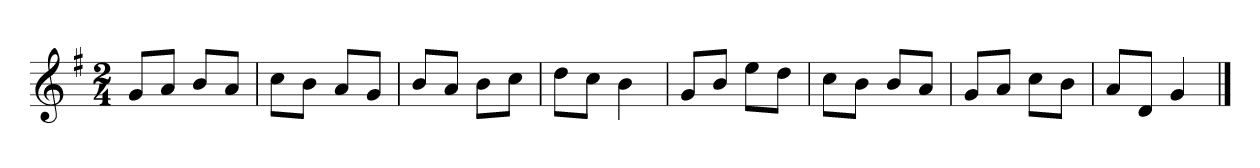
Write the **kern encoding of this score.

**kern
*part1
*staff1
*k[f#]
*M2/4
*MM120
=1
8gL
8aJ
8bL
8aJ
=2
8ccL
8bJ
8aL
8gJ
=3
8bL
8aJ
8bL
8ccJ
=4
8ddL
8ccJ
4b
=5
8gL
8bJ
8eeL
8ddJ
=6
8ccL
8bJ
8bL
8aJ
=7
8gL
8aJ
8ccL
8bJ
=8
8aL
8dJ
4g
==
*-
